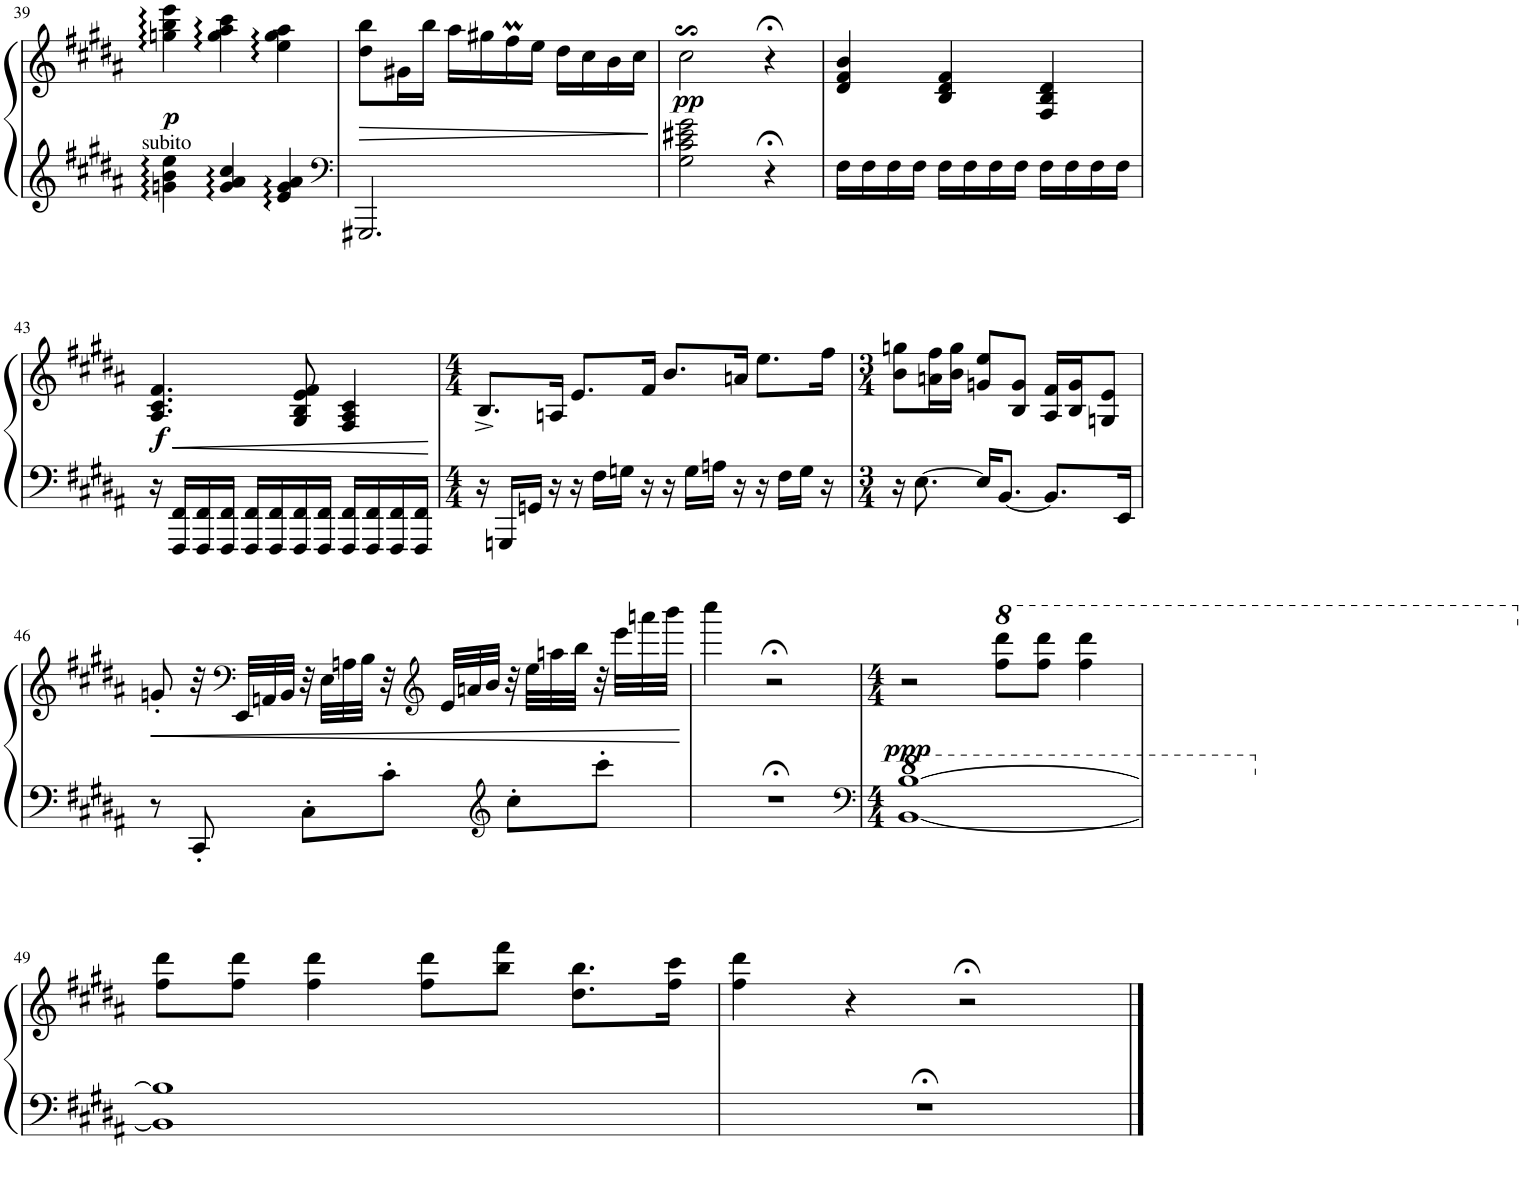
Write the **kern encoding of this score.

**kern	**kern	**dynam
*part1	*part1	*part1
*staff2	*staff1	*staff1/2
*I"Klavier	*	*
*I'Klav.	*	*
!!LO:PB:g=z
*clefG2	*clefG2	*
*k[f#c#g#d#a#]	*k[f#c#g#d#a#]	*
*M3/4	*M3/4	*
=39	=39	=39
!	!LO:TX:b:t=subito	!
!	!	!LO:DY:b
4gn\: 4b\: 4ee\:	4ggn\ 4bb\ 4eee\	p
4g/: 4a#/: 4cc#/:	4gg\ 4aa#\ 4ccc#\	.
4e/: 4g/: 4a#/:	4ee\ 4gg\ 4aa#\	.
=40	=40	=40
*clefF4	*	*
2.GGG#X/	8dd#\ 8bb\L	.
.	16g#X\L	.
.	16bb\JJ	.
.	16aa#\LL	.
.	16gg#X\	.
.	16ff#M\	.
.	16ee\JJ	.
.	16dd#\LL	.
.	16cc#\	.
.	16b\	.
.	16cc#\JJ	.
=41	=41	=41
!	!	!LO:DY:b
2G#\ 2c#\ 2e#X\ 2g#\	2cc#s$SS\	pp
4r;<	4r;<	.
=42	=42	=42
16F#\LL	4d#/ 4f#/ 4b/	.
16F#\	.	.
16F#\	.	.
16F#\JJ	.	.
16F#\LL	4B/ 4d#/ 4f#/	.
16F#\	.	.
16F#\	.	.
16F#\JJ	.	.
16F#\LL	4F#/ 4B/ 4d#/	.
16F#\	.	.
16F#\	.	.
16F#\JJ	.	.
!!LO:LB:g=z
=43	=43	=43
!	!	!LO:DY:a=2
16r	4.A#/ 4.c#/ 4.f#/	f
16FFF#/ 16FF#/LL	.	.
16FFF#/ 16FF#/	.	.
16FFF#/ 16FF#/JJ	.	.
16FFF#/ 16FF#/LL	.	.
16FFF#/ 16FF#/	.	.
16FFF#/ 16FF#/	8G#/ 8B/ 8e/ 8f#/	.
16FFF#/ 16FF#/JJ	.	.
16FFF#/ 16FF#/LL	4F#/ 4A#/ 4c#/	.
16FFF#/ 16FF#/	.	.
16FFF#/ 16FF#/	.	.
16FFF#/ 16FF#/JJ	.	.
=44	=44	=44
*M4/4	*M4/4	*
16r	8.B^/L	.
16GGGn/LL	.	.
16GGn/JJ	.	.
16r	16An/Jk	.
16r	8.e/L	.
16F#\LL	.	.
16Gn\JJ	.	.
16r	16f#/Jk	.
16r	8.b/L	.
16G\LL	.	.
16An\JJ	.	.
16r	16an/Jk	.
16r	8.ee\L	.
16F#\LL	.	.
16G\JJ	.	.
16r	16ff#\Jk	.
=45	=45	=45
*M3/4	*M3/4	*
16r	8b\ 8ggn\L	.
[8.E\	.	.
.	16an\ 16ff#\L	.
.	16b\ 16gg\JJ	.
16E/KL]	8gn/ 8ee/L	.
[8.BB/J	.	.
.	8B/ 8g/J	.
8.BB/L]	16A#/ 16f#/LL	.
.	16B/ 16g/J	.
.	8Gn/ 8e/J	.
16EE/Jk	.	.
!!LO:LB:g=z
=46	=46	=46
8r	8gn'/	.
8CC#'/	32r	.
*	*clefF4	*
.	32EE/LLL	.
.	32AAn/	.
.	32BB/JJJ	.
8C#'\L	32r	.
.	32E\LLL	.
.	32An\	.
.	32B\JJJ	.
8c#'\J	32r	.
*	*clefG2	*
.	32e/LLL	.
.	32an/	.
.	32b/JJJ	.
*clefG2	*	*
8cc#'\L	32r	.
.	32ee\LLL	.
.	32aan\	.
.	32bb\JJJ	.
8ccc#'\J	32r	.
.	32eee\LLL	.
.	32aaan\	.
.	32bbb\JJJ	.
=47	=47	=47
2.r;<	4cccc#\	.
.	2r;<	.
=48	=48	=48
*clefF4	*	*
*M4/4	*M4/4	*
*8ba	*	*
!	!	!LO:DY:a=2
[1BBB [1BB	2r	ppp
*	*8va	*
.	8fff#\ 8dddd#\L	.
.	8fff#\ 8dddd#\J	.
.	4fff#\ 4dddd#\	.
!!LO:LB:g=z
=49	=49	=49
*X8ba	*	*
*	*X8va	*
1BB] 1B]	8ff#\ 8ddd#\L	.
.	8ff#\ 8ddd#\J	.
.	4ff#\ 4ddd#\	.
.	8ff#\ 8ddd#\L	.
.	8bb\ 8fff#\J	.
.	8.dd#\ 8.bb\L	.
.	16ff#\ 16ccc#\Jk	.
=50	=50	=50
1r;<	4ff#\ 4ddd#\	.
.	4r	.
.	2r;<	.
==	==	==
*-	*-	*-
